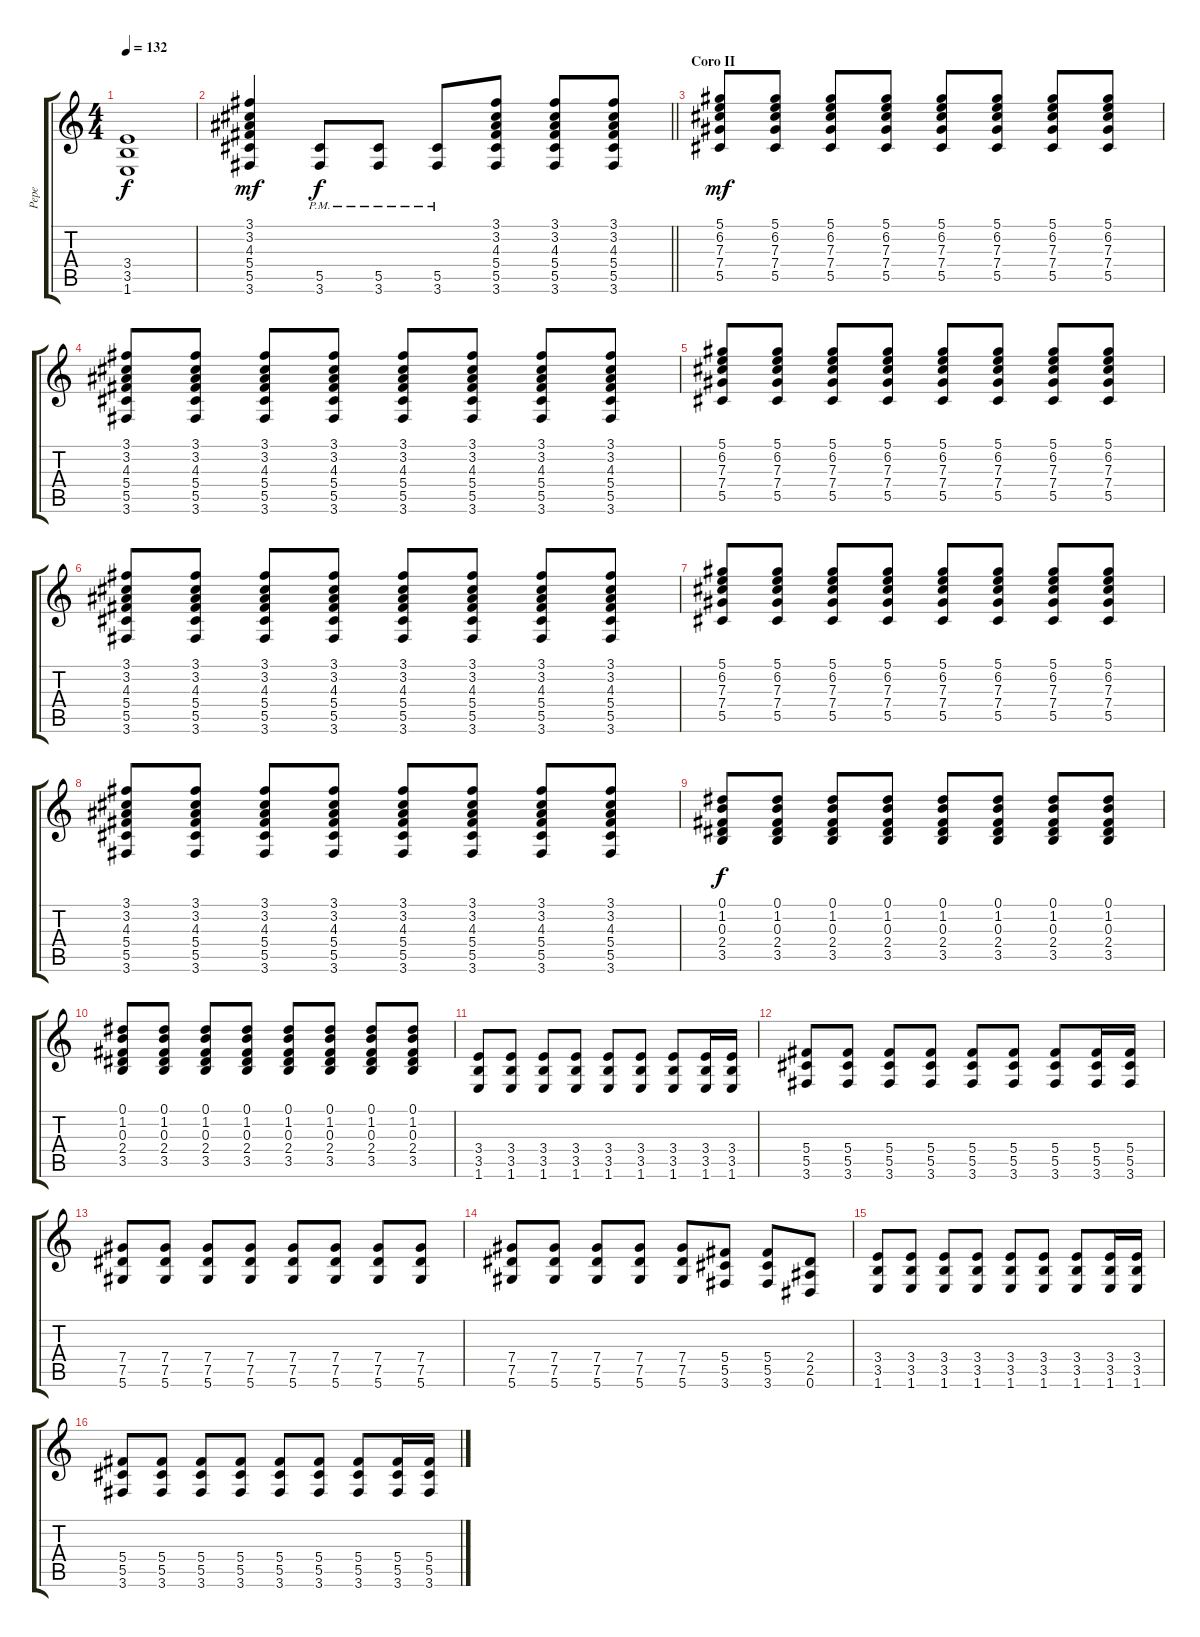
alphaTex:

\track ("Pepe" "Pepe") {instrument distortionguitar}
\staff {score tabs}
\tuning (Eb4 Bb3 Gb3 Db3 Ab2 Eb2) {hide}
\ts (4 4)
\tempo 132
\clef g2
\ks c
(3.4 3.5 1.6).1{dy f} |
\barLineRight lightlight
(3.1 3.2 4.3 5.4 5.5 3.6).4{dy mf} (5.5{pm} 3.6{pm}).8{dy f} (5.5{pm} 3.6{pm}).8 (5.5{pm} 3.6{pm}).8 (3.1 3.2 4.3 5.4 5.5 3.6).8 (3.1 3.2 4.3 5.4 5.5 3.6).8 (3.1 3.2 4.3 5.4 5.5 3.6).8 |
\section ("" "Coro II")
(5.1 6.2 7.3 7.4 5.5).8{dy mf} (5.1 6.2 7.3 7.4 5.5).8 (5.1 6.2 7.3 7.4 5.5).8 (5.1 6.2 7.3 7.4 5.5).8 (5.1 6.2 7.3 7.4 5.5).8 (5.1 6.2 7.3 7.4 5.5).8 (5.1 6.2 7.3 7.4 5.5).8 (5.1 6.2 7.3 7.4 5.5).8 |
(3.1 3.2 4.3 5.4 5.5 3.6).8 (3.1 3.2 4.3 5.4 5.5 3.6).8 (3.1 3.2 4.3 5.4 5.5 3.6).8 (3.1 3.2 4.3 5.4 5.5 3.6).8 (3.1 3.2 4.3 5.4 5.5 3.6).8 (3.1 3.2 4.3 5.4 5.5 3.6).8 (3.1 3.2 4.3 5.4 5.5 3.6).8 (3.1 3.2 4.3 5.4 5.5 3.6).8 |
(5.1 6.2 7.3 7.4 5.5).8 (5.1 6.2 7.3 7.4 5.5).8 (5.1 6.2 7.3 7.4 5.5).8 (5.1 6.2 7.3 7.4 5.5).8 (5.1 6.2 7.3 7.4 5.5).8 (5.1 6.2 7.3 7.4 5.5).8 (5.1 6.2 7.3 7.4 5.5).8 (5.1 6.2 7.3 7.4 5.5).8 |
(3.1 3.2 4.3 5.4 5.5 3.6).8 (3.1 3.2 4.3 5.4 5.5 3.6).8 (3.1 3.2 4.3 5.4 5.5 3.6).8 (3.1 3.2 4.3 5.4 5.5 3.6).8 (3.1 3.2 4.3 5.4 5.5 3.6).8 (3.1 3.2 4.3 5.4 5.5 3.6).8 (3.1 3.2 4.3 5.4 5.5 3.6).8 (3.1 3.2 4.3 5.4 5.5 3.6).8 |
(5.1 6.2 7.3 7.4 5.5).8 (5.1 6.2 7.3 7.4 5.5).8 (5.1 6.2 7.3 7.4 5.5).8 (5.1 6.2 7.3 7.4 5.5).8 (5.1 6.2 7.3 7.4 5.5).8 (5.1 6.2 7.3 7.4 5.5).8 (5.1 6.2 7.3 7.4 5.5).8 (5.1 6.2 7.3 7.4 5.5).8 |
(3.1 3.2 4.3 5.4 5.5 3.6).8 (3.1 3.2 4.3 5.4 5.5 3.6).8 (3.1 3.2 4.3 5.4 5.5 3.6).8 (3.1 3.2 4.3 5.4 5.5 3.6).8 (3.1 3.2 4.3 5.4 5.5 3.6).8 (3.1 3.2 4.3 5.4 5.5 3.6).8 (3.1 3.2 4.3 5.4 5.5 3.6).8 (3.1 3.2 4.3 5.4 5.5 3.6).8 |
(0.1 1.2 0.3 2.4 3.5).8{dy f} (0.1 1.2 0.3 2.4 3.5).8 (0.1 1.2 0.3 2.4 3.5).8 (0.1 1.2 0.3 2.4 3.5).8 (0.1 1.2 0.3 2.4 3.5).8 (0.1 1.2 0.3 2.4 3.5).8 (0.1 1.2 0.3 2.4 3.5).8 (0.1 1.2 0.3 2.4 3.5).8 |
(0.1 1.2 0.3 2.4 3.5).8 (0.1 1.2 0.3 2.4 3.5).8 (0.1 1.2 0.3 2.4 3.5).8 (0.1 1.2 0.3 2.4 3.5).8 (0.1 1.2 0.3 2.4 3.5).8 (0.1 1.2 0.3 2.4 3.5).8 (0.1 1.2 0.3 2.4 3.5).8 (0.1 1.2 0.3 2.4 3.5).8 |
(3.4 3.5 1.6).8 (3.4 3.5 1.6).8 (3.4 3.5 1.6).8 (3.4 3.5 1.6).8 (3.4 3.5 1.6).8 (3.4 3.5 1.6).8 (3.4 3.5 1.6).8 (3.4 3.5 1.6).16 (3.4 3.5 1.6).16 |
(5.4 5.5 3.6).8 (5.4 5.5 3.6).8 (5.4 5.5 3.6).8 (5.4 5.5 3.6).8 (5.4 5.5 3.6).8 (5.4 5.5 3.6).8 (5.4 5.5 3.6).8 (5.4 5.5 3.6).16 (5.4 5.5 3.6).16 |
(7.4 7.5 5.6).8 (7.4 7.5 5.6).8 (7.4 7.5 5.6).8 (7.4 7.5 5.6).8 (7.4 7.5 5.6).8 (7.4 7.5 5.6).8 (7.4 7.5 5.6).8 (7.4 7.5 5.6).8 |
(7.4 7.5 5.6).8 (7.4 7.5 5.6).8 (7.4 7.5 5.6).8 (7.4 7.5 5.6).8 (7.4 7.5 5.6).8 (5.4 5.5 3.6).8 (5.4 5.5 3.6).8 (2.4 2.5 0.6).8 |
(3.4 3.5 1.6).8 (3.4 3.5 1.6).8 (3.4 3.5 1.6).8 (3.4 3.5 1.6).8 (3.4 3.5 1.6).8 (3.4 3.5 1.6).8 (3.4 3.5 1.6).8 (3.4 3.5 1.6).16 (3.4 3.5 1.6).16 |
(5.4 5.5 3.6).8 (5.4 5.5 3.6).8 (5.4 5.5 3.6).8 (5.4 5.5 3.6).8 (5.4 5.5 3.6).8 (5.4 5.5 3.6).8 (5.4 5.5 3.6).8 (5.4 5.5 3.6).16 (5.4 5.5 3.6).16
